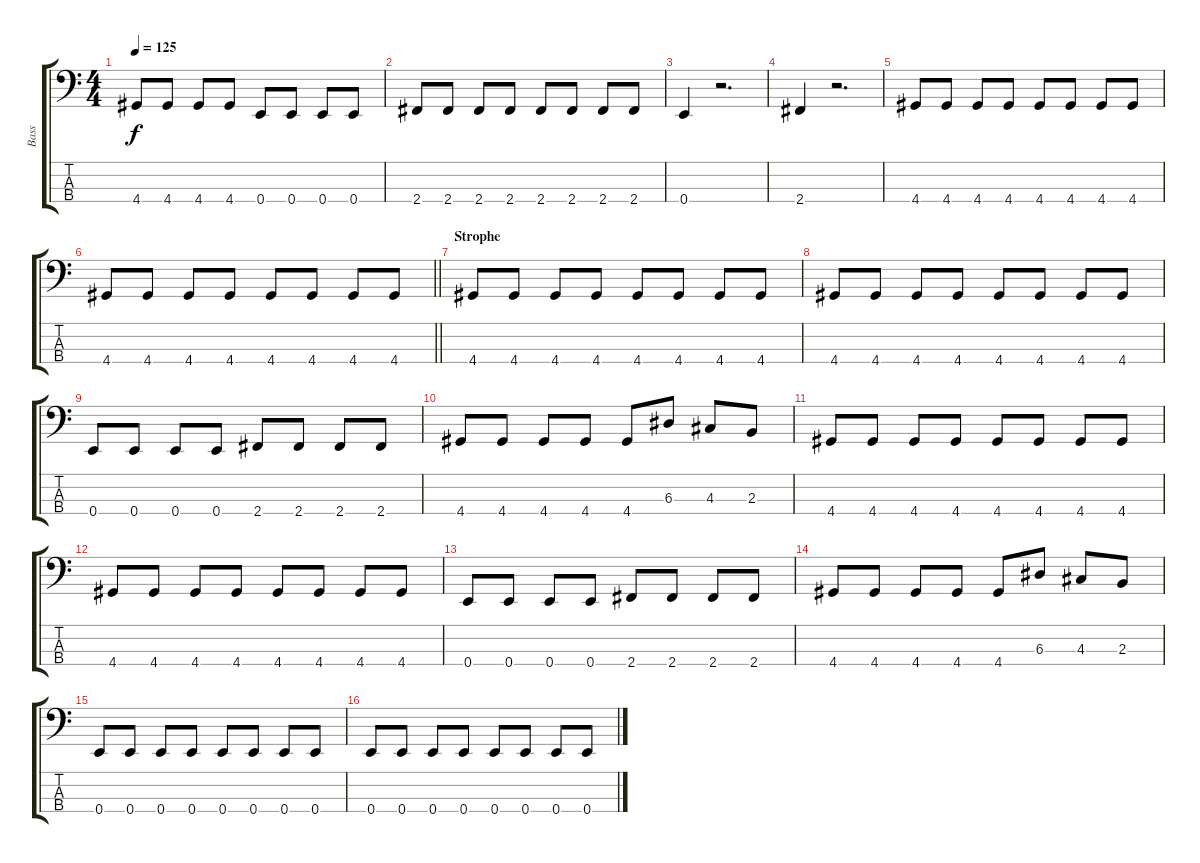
\track ("Bass" "Bass") {instrument electricbassfinger}
\staff {score tabs}
\tuning (G2 D2 A1 E1) {hide}
\ts (4 4)
\tempo 125
\clef f4
\ks c
4.4.8{dy f} 4.4.8 4.4.8 4.4.8 0.4.8 0.4.8 0.4.8 0.4.8 |
2.4.8 2.4.8 2.4.8 2.4.8 2.4.8 2.4.8 2.4.8 2.4.8 |
0.4.4 r.2{d} |
2.4.4 r.2{d} |
4.4.8 4.4.8 4.4.8 4.4.8 4.4.8 4.4.8 4.4.8 4.4.8 |
\barLineRight lightlight
4.4.8 4.4.8 4.4.8 4.4.8 4.4.8 4.4.8 4.4.8 4.4.8 |
\section ("" "Strophe")
4.4.8 4.4.8 4.4.8 4.4.8 4.4.8 4.4.8 4.4.8 4.4.8 |
4.4.8 4.4.8 4.4.8 4.4.8 4.4.8 4.4.8 4.4.8 4.4.8 |
0.4.8 0.4.8 0.4.8 0.4.8 2.4.8 2.4.8 2.4.8 2.4.8 |
4.4.8 4.4.8 4.4.8 4.4.8 4.4.8 6.3.8 4.3.8 2.3.8 |
4.4.8 4.4.8 4.4.8 4.4.8 4.4.8 4.4.8 4.4.8 4.4.8 |
4.4.8 4.4.8 4.4.8 4.4.8 4.4.8 4.4.8 4.4.8 4.4.8 |
0.4.8 0.4.8 0.4.8 0.4.8 2.4.8 2.4.8 2.4.8 2.4.8 |
4.4.8 4.4.8 4.4.8 4.4.8 4.4.8 6.3.8 4.3.8 2.3.8 |
0.4.8 0.4.8 0.4.8 0.4.8 0.4.8 0.4.8 0.4.8 0.4.8 |
0.4.8 0.4.8 0.4.8 0.4.8 0.4.8 0.4.8 0.4.8 0.4.8
